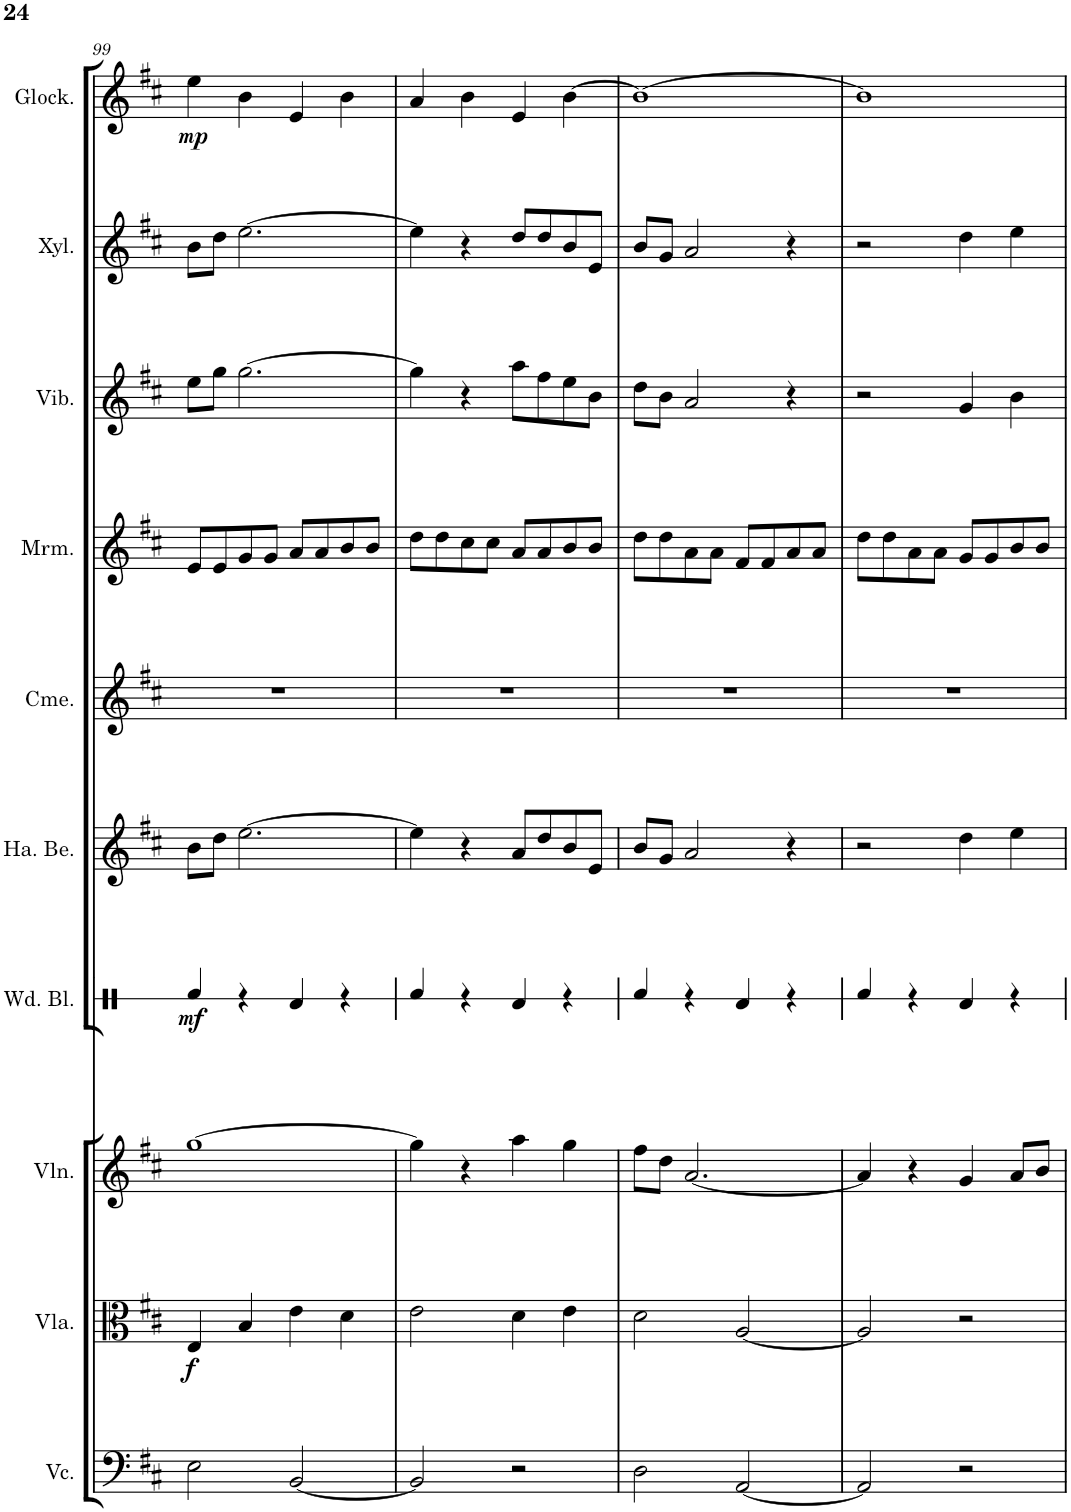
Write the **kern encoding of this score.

**kern	**kern	**dynam	**kern	**kern	**dynam	**kern	**kern	**kern	**kern	**kern	**kern	**dynam
*part10	*part9	*part9	*part8	*part7	*part7	*part6	*part5	*part4	*part3	*part2	*part1	*part1
*staff10	*staff9	*staff9	*staff8	*staff7	*staff7	*staff6	*staff5	*staff4	*staff3	*staff2	*staff1	*staff1
*I"大提琴	*I"中提琴	*	*I"小提琴	*I"盒棒	*	*I"手摇铃	*I"管钟	*I"马林巴琴	*I"颤音琴	*I"木琴	*I"钟琴	*
!!LO:PB:g=z
*clefF4	*clefC3	*	*clefG2	*clefX	*	*clefG2	*clefG2	*clefG2	*clefG2	*clefG2	*clefG2	*
*	*	*	*	*	*	*Trd-7c-12	*	*	*	*Trd-7c-12	*Trd-14c-24	*
*k[f#c#]	*k[f#c#]	*	*k[f#c#]	*k[]	*	*k[f#c#]	*k[f#c#]	*k[f#c#]	*k[f#c#]	*k[f#c#]	*k[f#c#]	*
*M4/4	*M4/4	*	*M4/4	*M4/4	*	*M4/4	*M4/4	*M4/4	*M4/4	*M4/4	*M4/4	*
=99	=99	=99	=99	=99	=99	=99	=99	=99	=99	=99	=99	=99
!	!	!LO:DY:b	!	!	!LO:DY:b	!	!	!	!	!	!	!LO:DY:b
2E\	4E/	f	[1gg	4Rf/	mf	8b\L	1r	8e/L	8ee\L	8b\L	4ee\	mp
.	.	.	.	.	.	8dd\J	.	8e/	8gg\J	8dd\J	.	.
.	4B/	.	.	4r	.	[2.ee\	.	8g/	[2.gg\	[2.ee\	4b\	.
.	.	.	.	.	.	.	.	8g/J	.	.	.	.
[2BB/	4e\	.	.	4Rd/	.	.	.	8a/L	.	.	4e/	.
.	.	.	.	.	.	.	.	8a/	.	.	.	.
.	4d\	.	.	4r	.	.	.	8b/	.	.	4b\	.
.	.	.	.	.	.	.	.	8b/J	.	.	.	.
=100	=100	=100	=100	=100	=100	=100	=100	=100	=100	=100	=100	=100
2BB/]	2e\	.	4gg\]	4Rf/	.	4ee\]	1r	8dd\L	4gg\]	4ee\]	4a/	.
.	.	.	.	.	.	.	.	8dd\	.	.	.	.
.	.	.	4r	4r	.	4r	.	8cc#\	4r	4r	4b\	.
.	.	.	.	.	.	.	.	8cc#\J	.	.	.	.
2r	4d\	.	4aa\	4Rd/	.	8a/L	.	8a/L	8aa\L	8dd/L	4e/	.
.	.	.	.	.	.	8dd/	.	8a/	8ff#\	8dd/	.	.
.	4e\	.	4gg\	4r	.	8b/	.	8b/	8ee\	8b/	[4b\	.
.	.	.	.	.	.	8e/J	.	8b/J	8b\J	8e/J	.	.
=101	=101	=101	=101	=101	=101	=101	=101	=101	=101	=101	=101	=101
2D\	2d\	.	8ff#\L	4Rf/	.	8b/L	1r	8dd\L	8dd\L	8b/L	1b_	.
.	.	.	8dd\J	.	.	8g/J	.	8dd\	8b\J	8g/J	.	.
.	.	.	[2.a/	4r	.	2a/	.	8a\	2a/	2a/	.	.
.	.	.	.	.	.	.	.	8a\J	.	.	.	.
[2AA/	[2A/	.	.	4Rd/	.	.	.	8f#/L	.	.	.	.
.	.	.	.	.	.	.	.	8f#/	.	.	.	.
.	.	.	.	4r	.	4r	.	8a/	4r	4r	.	.
.	.	.	.	.	.	.	.	8a/J	.	.	.	.
=102	=102	=102	=102	=102	=102	=102	=102	=102	=102	=102	=102	=102
2AA/]	2A/]	.	4a/]	4Rf/	.	2r	1r	8dd\L	2r	2r	1b]	.
.	.	.	.	.	.	.	.	8dd\	.	.	.	.
.	.	.	4r	4r	.	.	.	8a\	.	.	.	.
.	.	.	.	.	.	.	.	8a\J	.	.	.	.
2r	2r	.	4g/	4Rd/	.	4dd\	.	8g/L	4g/	4dd\	.	.
.	.	.	.	.	.	.	.	8g/	.	.	.	.
.	.	.	8a/L	4r	.	4ee\	.	8b/	4b\	4ee\	.	.
.	.	.	8b/J	.	.	.	.	8b/J	.	.	.	.
=	=	=	=	=	=	=	=	=	=	=	=	=
*-	*-	*-	*-	*-	*-	*-	*-	*-	*-	*-	*-	*-
